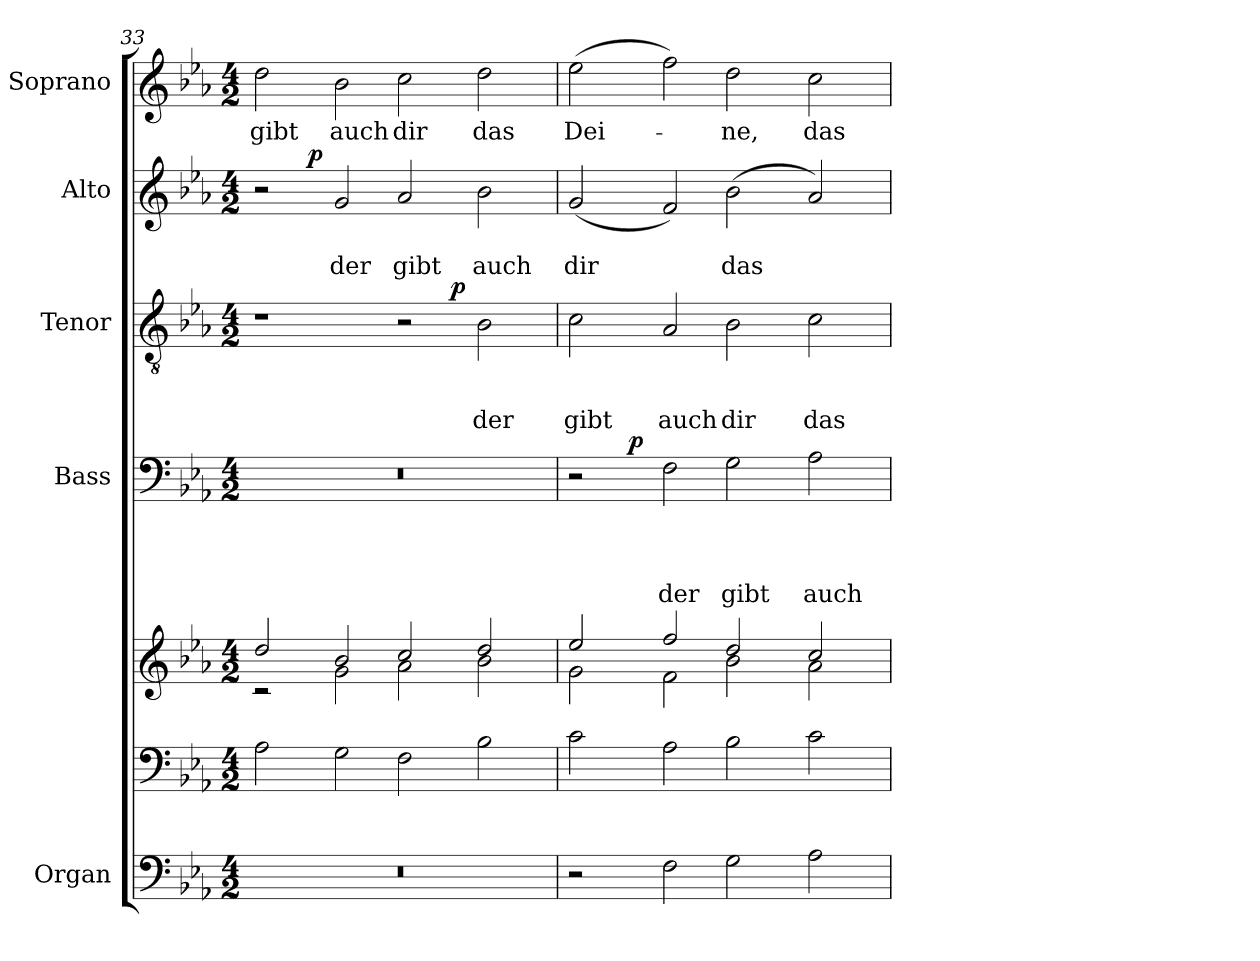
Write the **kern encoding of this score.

**kern	**kern	**kern	**kern	**text	**text	**text	**text	**dynam	**kern	**text	**text	**text	**dynam	**kern	**text	**text	**dynam	**kern	**text
*part5	*part5	*part5	*part4	*part4	*part4	*part4	*part4	*part4	*part3	*part3	*part3	*part3	*part3	*part2	*part2	*part2	*part2	*part1	*part1
*staff7	*staff6	*staff5	*staff4	*staff4	*staff4	*staff4	*staff4	*staff4	*staff3	*staff3	*staff3	*staff3	*staff3	*staff2	*staff2	*staff2	*staff2	*staff1	*staff1
*I"Organ	*	*	*I"Bass	*	*	*	*	*	*I"Tenor	*	*	*	*	*I"Alto	*	*	*	*I"Soprano	*
*	*	*	*	*	*	*	*	*	*	*	*	*	*	*	*	*	*	*I'Pno	*
!!LO:PB:g=z
*clefF4	*clefF4	*clefG2	*clefF4	*	*	*	*	*	*clefGv2	*	*	*	*	*clefG2	*	*	*	*clefG2	*
*k[b-e-a-]	*k[b-e-a-]	*k[b-e-a-]	*k[b-e-a-]	*	*	*	*	*	*k[b-e-a-]	*	*	*	*	*k[b-e-a-]	*	*	*	*k[b-e-a-]	*
*E-:	*E-:	*E-:	*E-:	*	*	*	*	*	*E-:	*	*	*	*	*E-:	*	*	*	*E-:	*
*M4/2	*M4/2	*M4/2	*M4/2	*	*	*	*	*	*M4/2	*	*	*	*	*M4/2	*	*	*	*M4/2	*
=33	=33	=33	=33	=33	=33	=33	=33	=33	=33	=33	=33	=33	=33	=33	=33	=33	=33	=33	=33
*	*	*^	*	*	*	*	*	*	*^	*	*	*	*	*^	*	*	*	*	*
0r	2A-\	2dd/	2rc	0r	.	.	.	.	.	1r	1ryy	.	.	.	.	2r	4.ryy	.	.	.	2dd\	gibt
!	!	!	!	!	!	!	!	!	!	!	!	!	!	!	!	!	!	!	!	!LO:DY:a	!	!
.	.	.	.	.	.	.	.	.	.	.	.	.	.	.	.	.	1ryy	.	.	p	.	.
.	2G\	2b-/	2g\	.	.	.	.	.	.	.	.	.	.	.	.	2g/	.	.	der	.	2b-\	auch
.	2F\	2cc/	2a-\	.	.	.	.	.	.	2r	4.ryy	.	.	.	.	2a-/	.	.	gibt	.	2cc\	dir
!	!	!	!	!	!	!	!	!	!	!	!	!	!	!	!LO:DY:a	!	!	!	!	!	!	!
.	.	.	.	.	.	.	.	.	.	.	2ryy	.	.	.	p	.	2ryy	.	.	.	.	.
.	2B-\	2dd/	2b-\	.	.	.	.	.	.	2B-\	.	.	.	der	.	2b-\	.	.	auch	.	2dd\	das
.	.	.	.	.	.	.	.	.	.	.	8ryy	.	.	.	.	.	8ryy	.	.	.	.	.
*	*	*	*	*	*	*	*	*	*	*v	*v	*	*	*	*	*	*	*	*	*	*	*
*	*	*	*	*	*	*	*	*	*	*	*	*	*	*	*v	*v	*	*	*	*	*
=34	=34	=34	=34	=34	=34	=34	=34	=34	=34	=34	=34	=34	=34	=34	=34	=34	=34	=34	=34	=34
*	*	*	*	*^	*	*	*	*	*	*	*	*	*	*	*	*	*	*	*	*
2r	2c\	2ee-/	2g\	2r	4ryy	.	.	.	.	.	2c\	.	.	gibt	.	(2g/	.	dir	.	(2ee-\	Dei-
.	.	.	.	.	16ryy	.	.	.	.	.	.	.	.	.	.	.	.	.	.	.	.
!	!	!	!	!	!	!	!	!	!	!LO:DY:a	!	!	!	!	!	!	!	!	!	!	!
.	.	.	.	.	1ryy	.	.	.	.	p	.	.	.	.	.	.	.	.	.	.	.
2F\	2A-\	2ff/	2f\	2F\	.	.	.	.	der	.	2A-/	.	.	auch	.	2f/)	.	.	.	2ff\)	.
2G\	2B-\	2dd/	2b-\	2G\	.	.	.	.	gibt	.	2B-\	.	.	dir	.	(2b-\	.	das	.	2dd\	-ne,
.	.	.	.	.	2ryy	.	.	.	.	.	.	.	.	.	.	.	.	.	.	.	.
2A-\	2c\	2cc/	2a-\	2A-\	.	.	.	.	auch	.	2c\	.	.	das	.	2a-/)	.	.	.	2cc\	das
.	.	.	.	.	8.ryy	.	.	.	.	.	.	.	.	.	.	.	.	.	.	.	.
*	*	*v	*v	*	*	*	*	*	*	*	*	*	*	*	*	*	*	*	*	*	*
*	*	*	*v	*v	*	*	*	*	*	*	*	*	*	*	*	*	*	*	*	*
=	=	=	=	=	=	=	=	=	=	=	=	=	=	=	=	=	=	=	=
*-	*-	*-	*-	*-	*-	*-	*-	*-	*-	*-	*-	*-	*-	*-	*-	*-	*-	*-	*-
